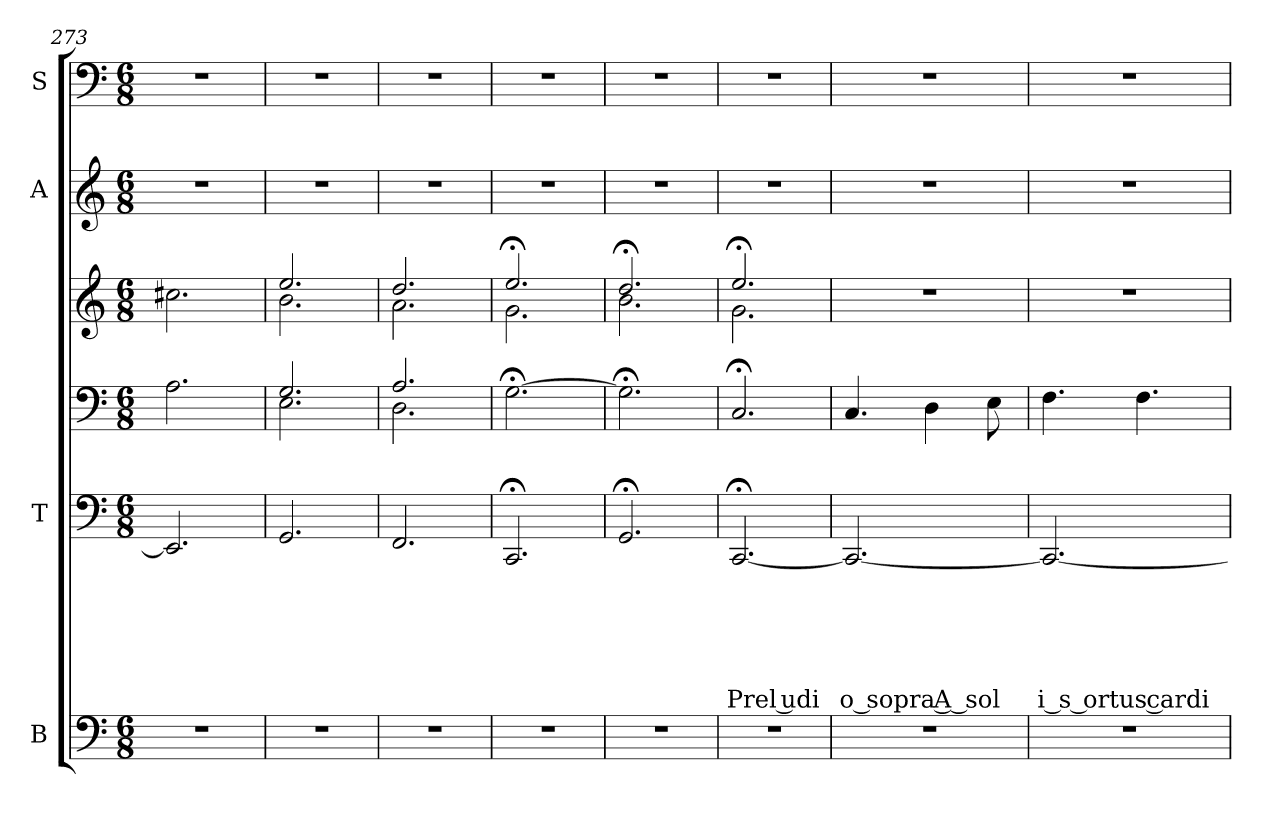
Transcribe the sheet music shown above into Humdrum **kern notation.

**kern	**kern	**text	**text	**text	**text	**text	**text	**kern	**kern	**kern	**kern
*part6	*part5	*part5	*part5	*part5	*part5	*part5	*part5	*part4	*part3	*part2	*part1
*staff6	*staff5	*staff5	*staff5	*staff5	*staff5	*staff5	*staff5	*staff4	*staff3	*staff2	*staff1
*I"B	*I"T	*	*	*	*	*	*	*	*	*I"A	*I"S
*I'B	*I'T	*	*	*	*	*	*	*	*	*I'A	*I'S
*clefF4	*clefF4	*	*	*	*	*	*	*clefF4	*clefG2	*clefG2	*clefF4
*k[]	*k[]	*	*	*	*	*	*	*k[]	*k[]	*k[]	*k[]
*C:	*C:	*	*	*	*	*	*	*C:	*C:	*C:	*C:
*M6/8	*M6/8	*	*	*	*	*	*	*M6/8	*M6/8	*M6/8	*M6/8
=273	=273	=273	=273	=273	=273	=273	=273	=273	=273	=273	=273
2.r	2.EE/]	.	.	.	.	.	.	2.A\	2.cc#X\	2.r	2.r
=274	=274	=274	=274	=274	=274	=274	=274	=274	=274	=274	=274
*	*	*	*	*	*	*	*	*^	*^	*	*
2.r	2.GG/	.	.	.	.	.	.	2.G/	2.E\	2.ee/	2.b\	2.r	2.r
!!LO:LB:g=z
=275	=275	=275	=275	=275	=275	=275	=275	=275	=275	=275	=275	=275	=275
2.r	2.FF/	.	.	.	.	.	.	2.A/	2.D\	2.dd/	2.a\	2.r	2.r
*	*	*	*	*	*	*	*	*v	*v	*	*	*	*
=276	=276	=276	=276	=276	=276	=276	=276	=276	=276	=276	=276	=276
2.r	2.CC;/	.	.	.	.	.	.	[>2.G;<\	2.ee;</	2.g\	2.r	2.r
=277	=277	=277	=277	=277	=277	=277	=277	=277	=277	=277	=277	=277
2.r	2.GG;/	.	.	.	.	.	.	2.G;<\]	2.dd;</	2.b\	2.r	2.r
=278	=278	=278	=278	=278	=278	=278	=278	=278	=278	=278	=278	=278
!	!	!	!	!	!	!	!LO:LY:b	!	!	!	!	!
2.r	[<2.CC;/	.	.	.	.	.	Prel udi	2.C;/	2.ee;</	2.g\	2.r	2.r
=279	=279	=279	=279	=279	=279	=279	=279	=279	=279	=279	=279	=279
!	!	!	!	!	!	!	!LO:LY:b:rj	!	!LO:N:vis=1	!	!	!
*	*	*	*	*	*	*	*	*	*v	*v	*	*
2.r	2.CC/_	.	.	.	.	.	o sopra A sol	4.C/	2.r	2.r	2.r
.	.	.	.	.	.	.	.	4D\	.	.	.
.	.	.	.	.	.	.	.	8E\	.	.	.
=280	=280	=280	=280	=280	=280	=280	=280	=280	=280	=280	=280
!	!	!	!	!	!	!	!LO:LY:b:rj	!	!LO:N:vis=1	!	!
2.r	2.CC/_	.	.	.	.	.	i s ortus cardi	4.F\	2.r	2.r	2.r
.	.	.	.	.	.	.	.	4.F\	.	.	.
=	=	=	=	=	=	=	=	=	=	=	=
*-	*-	*-	*-	*-	*-	*-	*-	*-	*-	*-	*-
